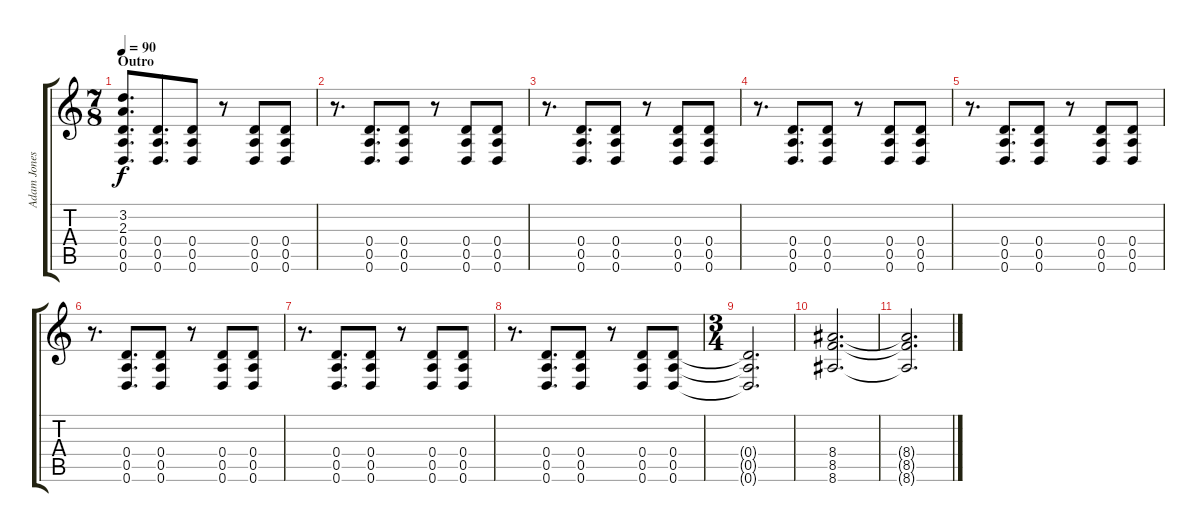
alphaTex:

\track ("Adam Jones" "Adam Jones") {instrument distortionguitar}
\staff {score tabs}
\tuning (E4 B3 G3 D3 A2 D2) {hide}
\ts (7 8)
\section ("" "Outro")
\tempo 90
\clef g2
\ks c
(3.2 2.3 0.4 0.5 0.6).8{d dy f} (0.4 0.5 0.6).8{d} (0.4 0.5 0.6).8 r.8 (0.4 0.5 0.6).8 (0.4 0.5 0.6).8 |
r.8{d} (0.4 0.5 0.6).8{d} (0.4 0.5 0.6).8 r.8 (0.4 0.5 0.6).8 (0.4 0.5 0.6).8 |
r.8{d} (0.4 0.5 0.6).8{d} (0.4 0.5 0.6).8 r.8 (0.4 0.5 0.6).8 (0.4 0.5 0.6).8 |
r.8{d} (0.4 0.5 0.6).8{d} (0.4 0.5 0.6).8 r.8 (0.4 0.5 0.6).8 (0.4 0.5 0.6).8 |
r.8{d} (0.4 0.5 0.6).8{d} (0.4 0.5 0.6).8 r.8 (0.4 0.5 0.6).8 (0.4 0.5 0.6).8 |
r.8{d} (0.4 0.5 0.6).8{d} (0.4 0.5 0.6).8 r.8 (0.4 0.5 0.6).8 (0.4 0.5 0.6).8 |
r.8{d} (0.4 0.5 0.6).8{d} (0.4 0.5 0.6).8 r.8 (0.4 0.5 0.6).8 (0.4 0.5 0.6).8 |
r.8{d} (0.4 0.5 0.6).8{d} (0.4 0.5 0.6).8 r.8 (0.4 0.5 0.6).8 (0.4 0.5 0.6).8 |
\ts (3 4)
(0.4{t} 0.5{t} 0.6{t}).2{d} |
(8.4 8.5 8.6).2{d} |
(8.4{t} 8.5{t} 8.6{t}).2{d}
